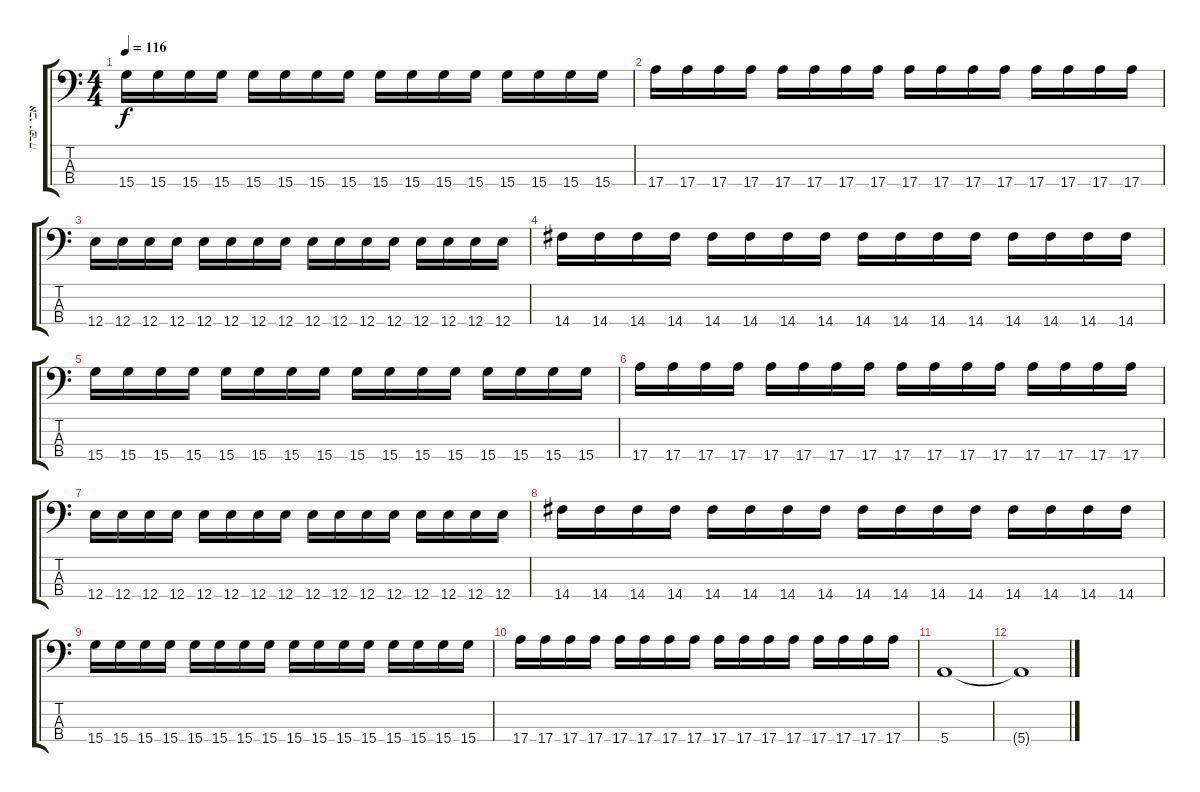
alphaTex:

\track ("אבי יפרח" "אבי יפרח") {instrument electricbassfinger}
\staff {score tabs}
\tuning (G2 D2 A1 E1) {hide}
\ts (4 4)
\tempo 116
\clef f4
\ks c
15.4.16{dy f} 15.4.16 15.4.16 15.4.16 15.4.16 15.4.16 15.4.16 15.4.16 15.4.16 15.4.16 15.4.16 15.4.16 15.4.16 15.4.16 15.4.16 15.4.16 |
17.4.16 17.4.16 17.4.16 17.4.16 17.4.16 17.4.16 17.4.16 17.4.16 17.4.16 17.4.16 17.4.16 17.4.16 17.4.16 17.4.16 17.4.16 17.4.16 |
12.4.16 12.4.16 12.4.16 12.4.16 12.4.16 12.4.16 12.4.16 12.4.16 12.4.16 12.4.16 12.4.16 12.4.16 12.4.16 12.4.16 12.4.16 12.4.16 |
14.4.16 14.4.16 14.4.16 14.4.16 14.4.16 14.4.16 14.4.16 14.4.16 14.4.16 14.4.16 14.4.16 14.4.16 14.4.16 14.4.16 14.4.16 14.4.16 |
15.4.16 15.4.16 15.4.16 15.4.16 15.4.16 15.4.16 15.4.16 15.4.16 15.4.16 15.4.16 15.4.16 15.4.16 15.4.16 15.4.16 15.4.16 15.4.16 |
17.4.16 17.4.16 17.4.16 17.4.16 17.4.16 17.4.16 17.4.16 17.4.16 17.4.16 17.4.16 17.4.16 17.4.16 17.4.16 17.4.16 17.4.16 17.4.16 |
12.4.16 12.4.16 12.4.16 12.4.16 12.4.16 12.4.16 12.4.16 12.4.16 12.4.16 12.4.16 12.4.16 12.4.16 12.4.16 12.4.16 12.4.16 12.4.16 |
14.4.16 14.4.16 14.4.16 14.4.16 14.4.16 14.4.16 14.4.16 14.4.16 14.4.16 14.4.16 14.4.16 14.4.16 14.4.16 14.4.16 14.4.16 14.4.16 |
15.4.16 15.4.16 15.4.16 15.4.16 15.4.16 15.4.16 15.4.16 15.4.16 15.4.16 15.4.16 15.4.16 15.4.16 15.4.16 15.4.16 15.4.16 15.4.16 |
17.4.16 17.4.16 17.4.16 17.4.16 17.4.16 17.4.16 17.4.16 17.4.16 17.4.16 17.4.16 17.4.16 17.4.16 17.4.16 17.4.16 17.4.16 17.4.16 |
5.4.1 |
5.4{t}.1
